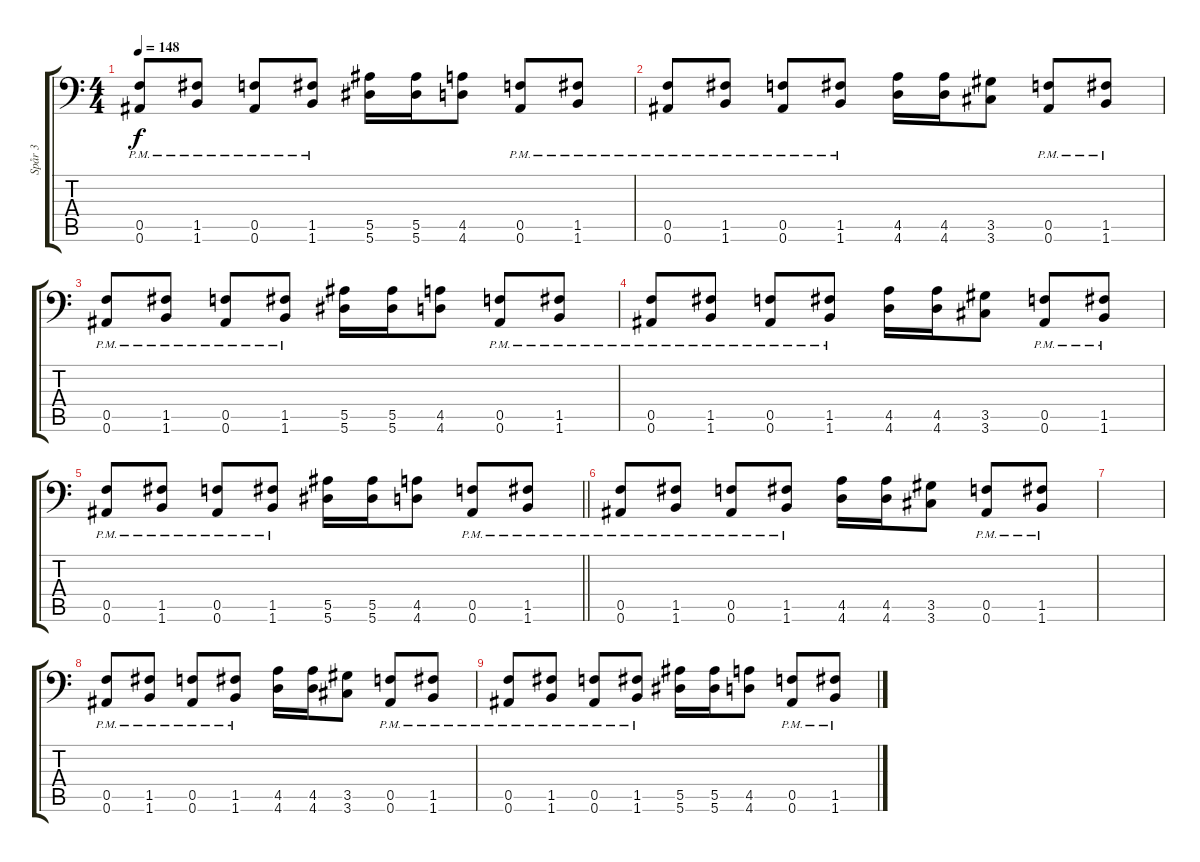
\track ("Spår 3" "Spår 3") {instrument distortionguitar}
\staff {score tabs}
\tuning (C4 G3 Eb3 Bb2 F2 Bb1) {hide}
\ts (4 4)
\tempo 148
\clef f4
\ks c
(0.5{pm} 0.6{pm}).8{dy f} (1.5{pm} 1.6{pm}).8 (0.5{pm} 0.6{pm}).8 (1.5{pm} 1.6{pm}).8 (5.5 5.6).16 (5.5 5.6).16 (4.5 4.6).8 (0.5{pm} 0.6{pm}).8 (1.5{pm} 1.6{pm}).8 |
(0.5{pm} 0.6{pm}).8 (1.5{pm} 1.6{pm}).8 (0.5{pm} 0.6{pm}).8 (1.5{pm} 1.6{pm}).8 (4.5 4.6).16 (4.5 4.6).16 (3.5 3.6).8 (0.5{pm} 0.6{pm}).8 (1.5{pm} 1.6{pm}).8 |
(0.5{pm} 0.6{pm}).8 (1.5{pm} 1.6{pm}).8 (0.5{pm} 0.6{pm}).8 (1.5{pm} 1.6{pm}).8 (5.5 5.6).16 (5.5 5.6).16 (4.5 4.6).8 (0.5{pm} 0.6{pm}).8 (1.5{pm} 1.6{pm}).8 |
(0.5{pm} 0.6{pm}).8 (1.5{pm} 1.6{pm}).8 (0.5{pm} 0.6{pm}).8 (1.5{pm} 1.6{pm}).8 (4.5 4.6).16 (4.5 4.6).16 (3.5 3.6).8 (0.5{pm} 0.6{pm}).8 (1.5{pm} 1.6{pm}).8 |
\barLineRight lightlight
(0.5{pm} 0.6{pm}).8 (1.5{pm} 1.6{pm}).8 (0.5{pm} 0.6{pm}).8 (1.5{pm} 1.6{pm}).8 (5.5 5.6).16 (5.5 5.6).16 (4.5 4.6).8 (0.5{pm} 0.6{pm}).8 (1.5{pm} 1.6{pm}).8 |
(0.5{pm} 0.6{pm}).8 (1.5{pm} 1.6{pm}).8 (0.5{pm} 0.6{pm}).8 (1.5{pm} 1.6{pm}).8 (4.5 4.6).16 (4.5 4.6).16 (3.5 3.6).8 (0.5{pm} 0.6{pm}).8 (1.5{pm} 1.6{pm}).8 |
|
(0.5{pm} 0.6{pm}).8 (1.5{pm} 1.6{pm}).8 (0.5{pm} 0.6{pm}).8 (1.5{pm} 1.6{pm}).8 (4.5 4.6).16 (4.5 4.6).16 (3.5 3.6).8 (0.5{pm} 0.6{pm}).8 (1.5{pm} 1.6{pm}).8 |
(0.5{pm} 0.6{pm}).8 (1.5{pm} 1.6{pm}).8 (0.5{pm} 0.6{pm}).8 (1.5{pm} 1.6{pm}).8 (5.5 5.6).16 (5.5 5.6).16 (4.5 4.6).8 (0.5{pm} 0.6{pm}).8 (1.5{pm} 1.6{pm}).8
